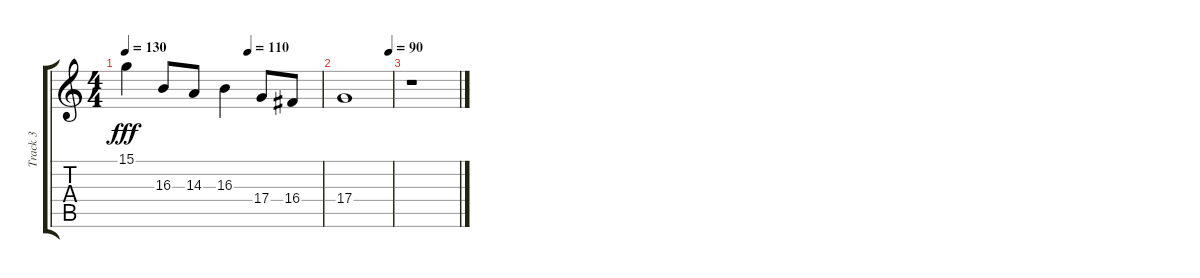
\track ("Track 3" "Track 3") {instrument viola}
\staff {score tabs}
\tuning (E4 B3 G3 D3 A2 E2) {hide}
\ts (4 4)
\tempo 130
\tempo (110 0.625)
\clef g2
\ks c
15.1.4{dy fff} 16.3.8 14.3.8 16.3.4 17.4.8 16.4.8 |
\tempo (90 0.9375)
17.4.1 |
r.1
